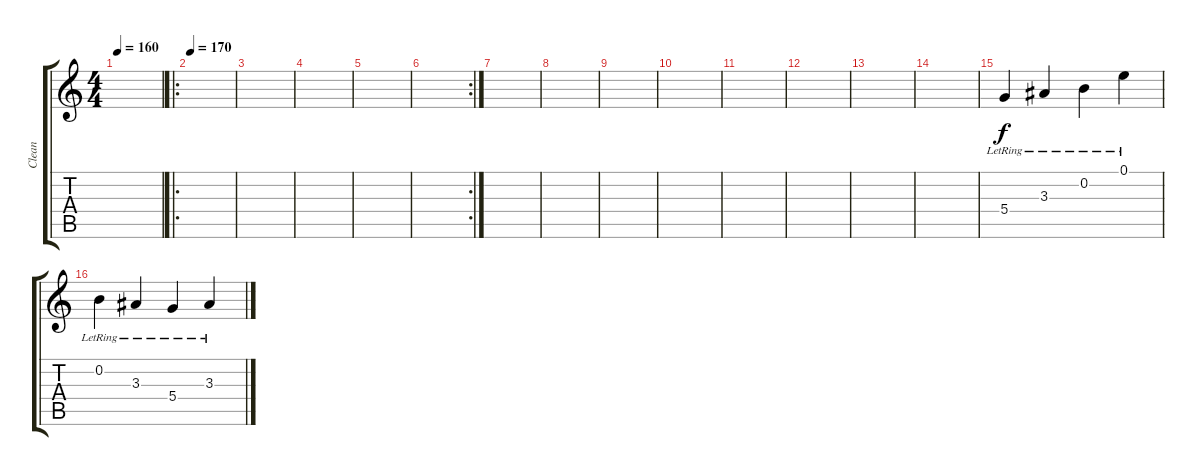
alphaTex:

\track ("Clean" "Clean") {instrument electricguitarjazz}
\staff {score tabs}
\tuning (E4 B3 G3 D3 A2 E2) {hide}
\ts (4 4)
\tempo 160
\clef g2
\ks c
|
\ro
\tempo 170
|
|
|
|
\rc 2
|
|
|
|
|
|
|
|
|
5.4{lr}.4 3.3{lr}.4 0.2{lr}.4 0.1{lr}.4 |
0.2{lr}.4 3.3{lr}.4 5.4{lr}.4 3.3{lr}.4
